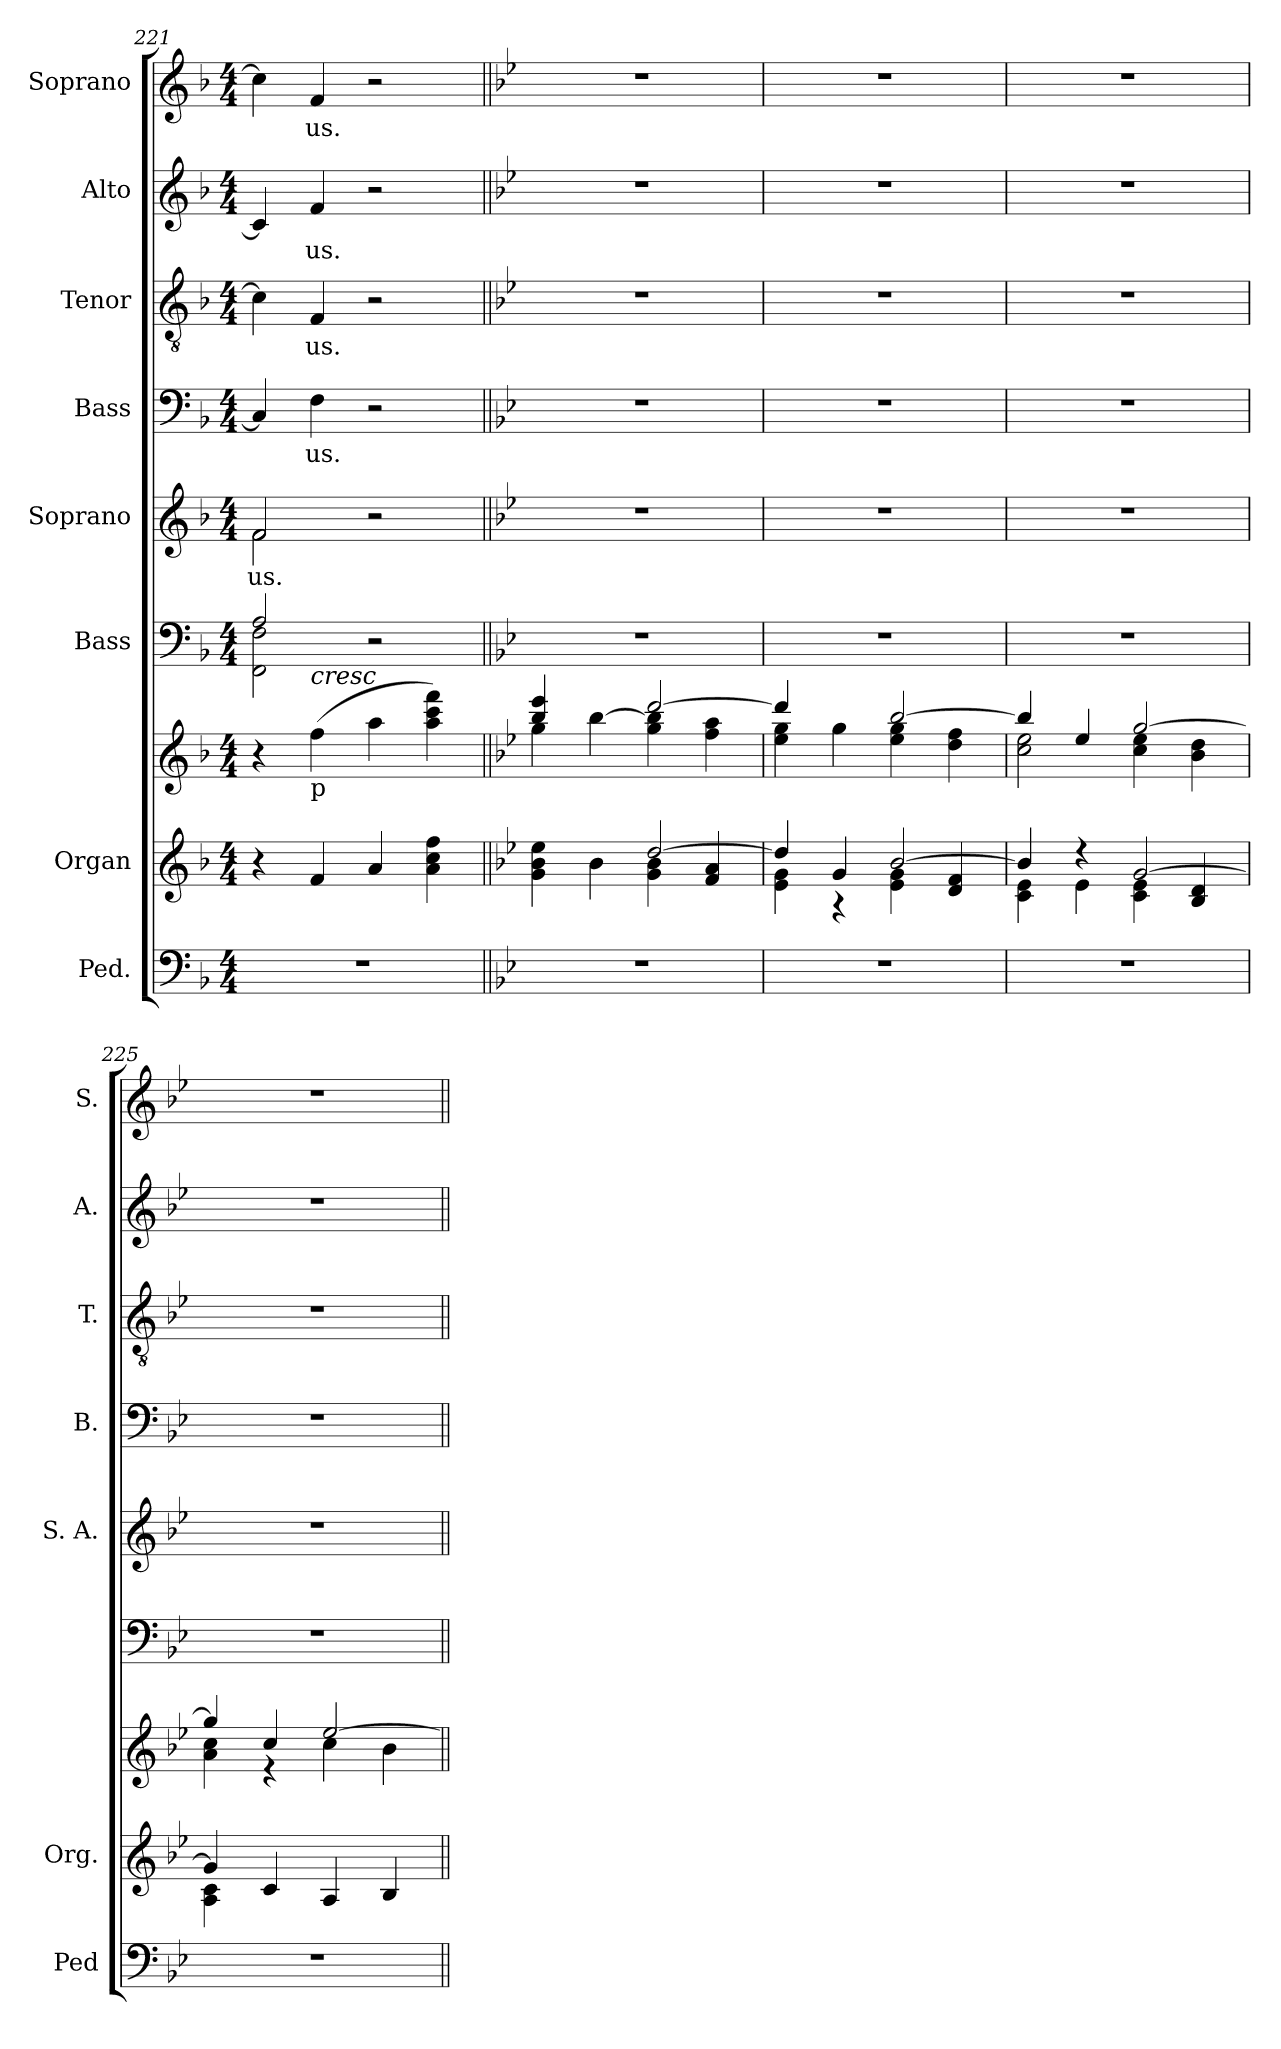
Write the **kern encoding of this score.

**kern	**kern	**kern	**kern	**kern	**text	**kern	**text	**kern	**text	**kern	**text	**kern	**text
*part8	*part7	*part7	*part6	*part5	*part5	*part4	*part4	*part3	*part3	*part2	*part2	*part1	*part1
*staff9	*staff8	*staff7	*staff6	*staff5	*staff5	*staff4	*staff4	*staff3	*staff3	*staff2	*staff2	*staff1	*staff1
*I"Ped.	*I"Organ	*	*I"Bass	*I"Soprano	*	*I"Bass	*	*I"Tenor	*	*I"Alto	*	*I"Soprano	*
*I'Ped	*I'Org.	*	*	*I'S. A.	*	*I'B.	*	*I'T.	*	*I'A.	*	*I'S.	*
*clefF4	*clefG2	*clefG2	*clefF4	*clefG2	*	*clefF4	*	*clefGv2	*	*clefG2	*	*clefG2	*
*	*	*	*	*	*	*	*	*ITrd7c12	*	*	*	*	*
*k[b-]	*k[b-]	*k[b-]	*k[b-]	*k[b-]	*	*k[b-]	*	*k[b-]	*	*k[b-]	*	*k[b-]	*
*F:	*F:	*F:	*F:	*F:	*	*F:	*	*F:	*	*F:	*	*F:	*
*M4/4	*M4/4	*M4/4	*M4/4	*M4/4	*	*M4/4	*	*M4/4	*	*M4/4	*	*M4/4	*
=221	=221	=221	=221	=221	=221	=221	=221	=221	=221	=221	=221	=221	=221
*	*	*	*^	*	*	*	*	*	*	*	*	*	*
!	!	!	!	!	!	!LO:LY:b:color=#000000	!	!	!	!	!	!	!	!
*	*	*	*	*	*^	*	*	*	*	*	*	*	*	*
1r	4r	4r	2Ai/	2FFi\ 2Fi	2fi/	2fi\	us.	4Ci/]	.	4Ci\]	.	4ci/]	.	4cci\]	.
!	!	!	!	!	!	!	!	!	!LO:LY:b:color=#000000	!	!	!	!	!	!
!	!	!	!	!	!	!	!	!	!	!	!LO:LY:b:color=#000000	!	!	!	!
!	!	!	!	!	!	!	!	!	!	!	!	!	!LO:LY:b:color=#000000	!	!
!	!	!LO:TX:b:t=p	!	!	!	!	!	!	!	!	!	!	!	!	!
!	!	!LO:TX:i:t=cresc	!	!	!	!	!	!	!	!	!	!	!	!	!
!	!	!	!	!	!	!	!	!	!	!	!	!	!	!	!LO:LY:b:color=#000000
.	4fi/	(4ffi\	.	.	.	.	.	4Fi\	us.	4FFi/	us.	4fi/	us.	4fi/	us.
.	4ai/	4aai\	2r	2ryy	2r	2ryy	.	2r	.	2r	.	2r	.	2r	.
.	4ai\ 4cci 4ffi	4aai\ 4ccci 4fffi)	.	.	.	.	.	.	.	.	.	.	.	.	.
*	*	*	*v	*v	*	*	*	*	*	*	*	*	*	*	*
*	*	*	*	*v	*v	*	*	*	*	*	*	*	*	*
=222||	=222||	=222||	=222||	=222||	=222||	=222||	=222||	=222||	=222||	=222||	=222||	=222||	=222||
*k[b-e-]	*k[b-e-]	*k[b-e-]	*k[b-e-]	*k[b-e-]	*	*k[b-e-]	*	*k[b-e-]	*	*k[b-e-]	*	*k[b-e-]	*
*B-:	*B-:	*B-:	*B-:	*B-:	*	*B-:	*	*B-:	*	*B-:	*	*B-:	*
*	*^	*^	*	*	*	*	*	*	*	*	*	*	*
1r	4gi\ 4b-i 4ee-i	2ryy	4bb-i/ 4eee-i	4ggi\	1r	1r	.	1r	.	1r	.	1r	.	1r	.
.	4b-i\	.	4ryy	[4bb-i\	.	.	.	.	.	.	.	.	.	.	.
.	[2ddi/	4gi\ 4b-i	[2dddi/	4ggi\ 4bb-i]	.	.	.	.	.	.	.	.	.	.	.
.	.	4fi/ 4ai	.	4ffi\ 4aai	.	.	.	.	.	.	.	.	.	.	.
!!LO:PB:g=z
=223	=223	=223	=223	=223	=223	=223	=223	=223	=223	=223	=223	=223	=223	=223	=223
1r	4ddi/]	4e-i\ 4gi	4dddi/]	4ee-i\ 4ggi	1r	1r	.	1r	.	1r	.	1r	.	1r	.
.	4gi/	4r	4ryy	4ggi\	.	.	.	.	.	.	.	.	.	.	.
.	[2b-i/	4e-i\ 4gi	[2bb-i/	4ee-i\ 4ggi	.	.	.	.	.	.	.	.	.	.	.
.	.	4di/ 4fi	.	4ddi\ 4ffi	.	.	.	.	.	.	.	.	.	.	.
=224	=224	=224	=224	=224	=224	=224	=224	=224	=224	=224	=224	=224	=224	=224	=224
1r	4b-i/]	4ci\ 4e-i	4bb-i/]	2cci\ 2ee-i	1r	1r	.	1r	.	1r	.	1r	.	1r	.
.	4r	4e-i\	4ee-i/	.	.	.	.	.	.	.	.	.	.	.	.
.	[2gi/	4ci\ 4e-i	[2ggi/	4cci\ 4ee-i	.	.	.	.	.	.	.	.	.	.	.
.	.	4B-i/ 4di	.	4b-i\ 4ddi	.	.	.	.	.	.	.	.	.	.	.
=225	=225	=225	=225	=225	=225	=225	=225	=225	=225	=225	=225	=225	=225	=225	=225
1r	4gi/]	4Ai\ 4ci	4ggi/]	4ai\ 4cci	1r	1r	.	1r	.	1r	.	1r	.	1r	.
.	4ci/	2.ryy	4cci/	4r	.	.	.	.	.	.	.	.	.	.	.
.	4Ai/	.	[2ee-i/	4cci\	.	.	.	.	.	.	.	.	.	.	.
.	4B-i/	.	.	4b-i\	.	.	.	.	.	.	.	.	.	.	.
*	*v	*v	*	*	*	*	*	*	*	*	*	*	*	*	*
*	*	*v	*v	*	*	*	*	*	*	*	*	*	*	*
=||	=||	=||	=||	=||	=||	=||	=||	=||	=||	=||	=||	=||	=||
*-	*-	*-	*-	*-	*-	*-	*-	*-	*-	*-	*-	*-	*-
